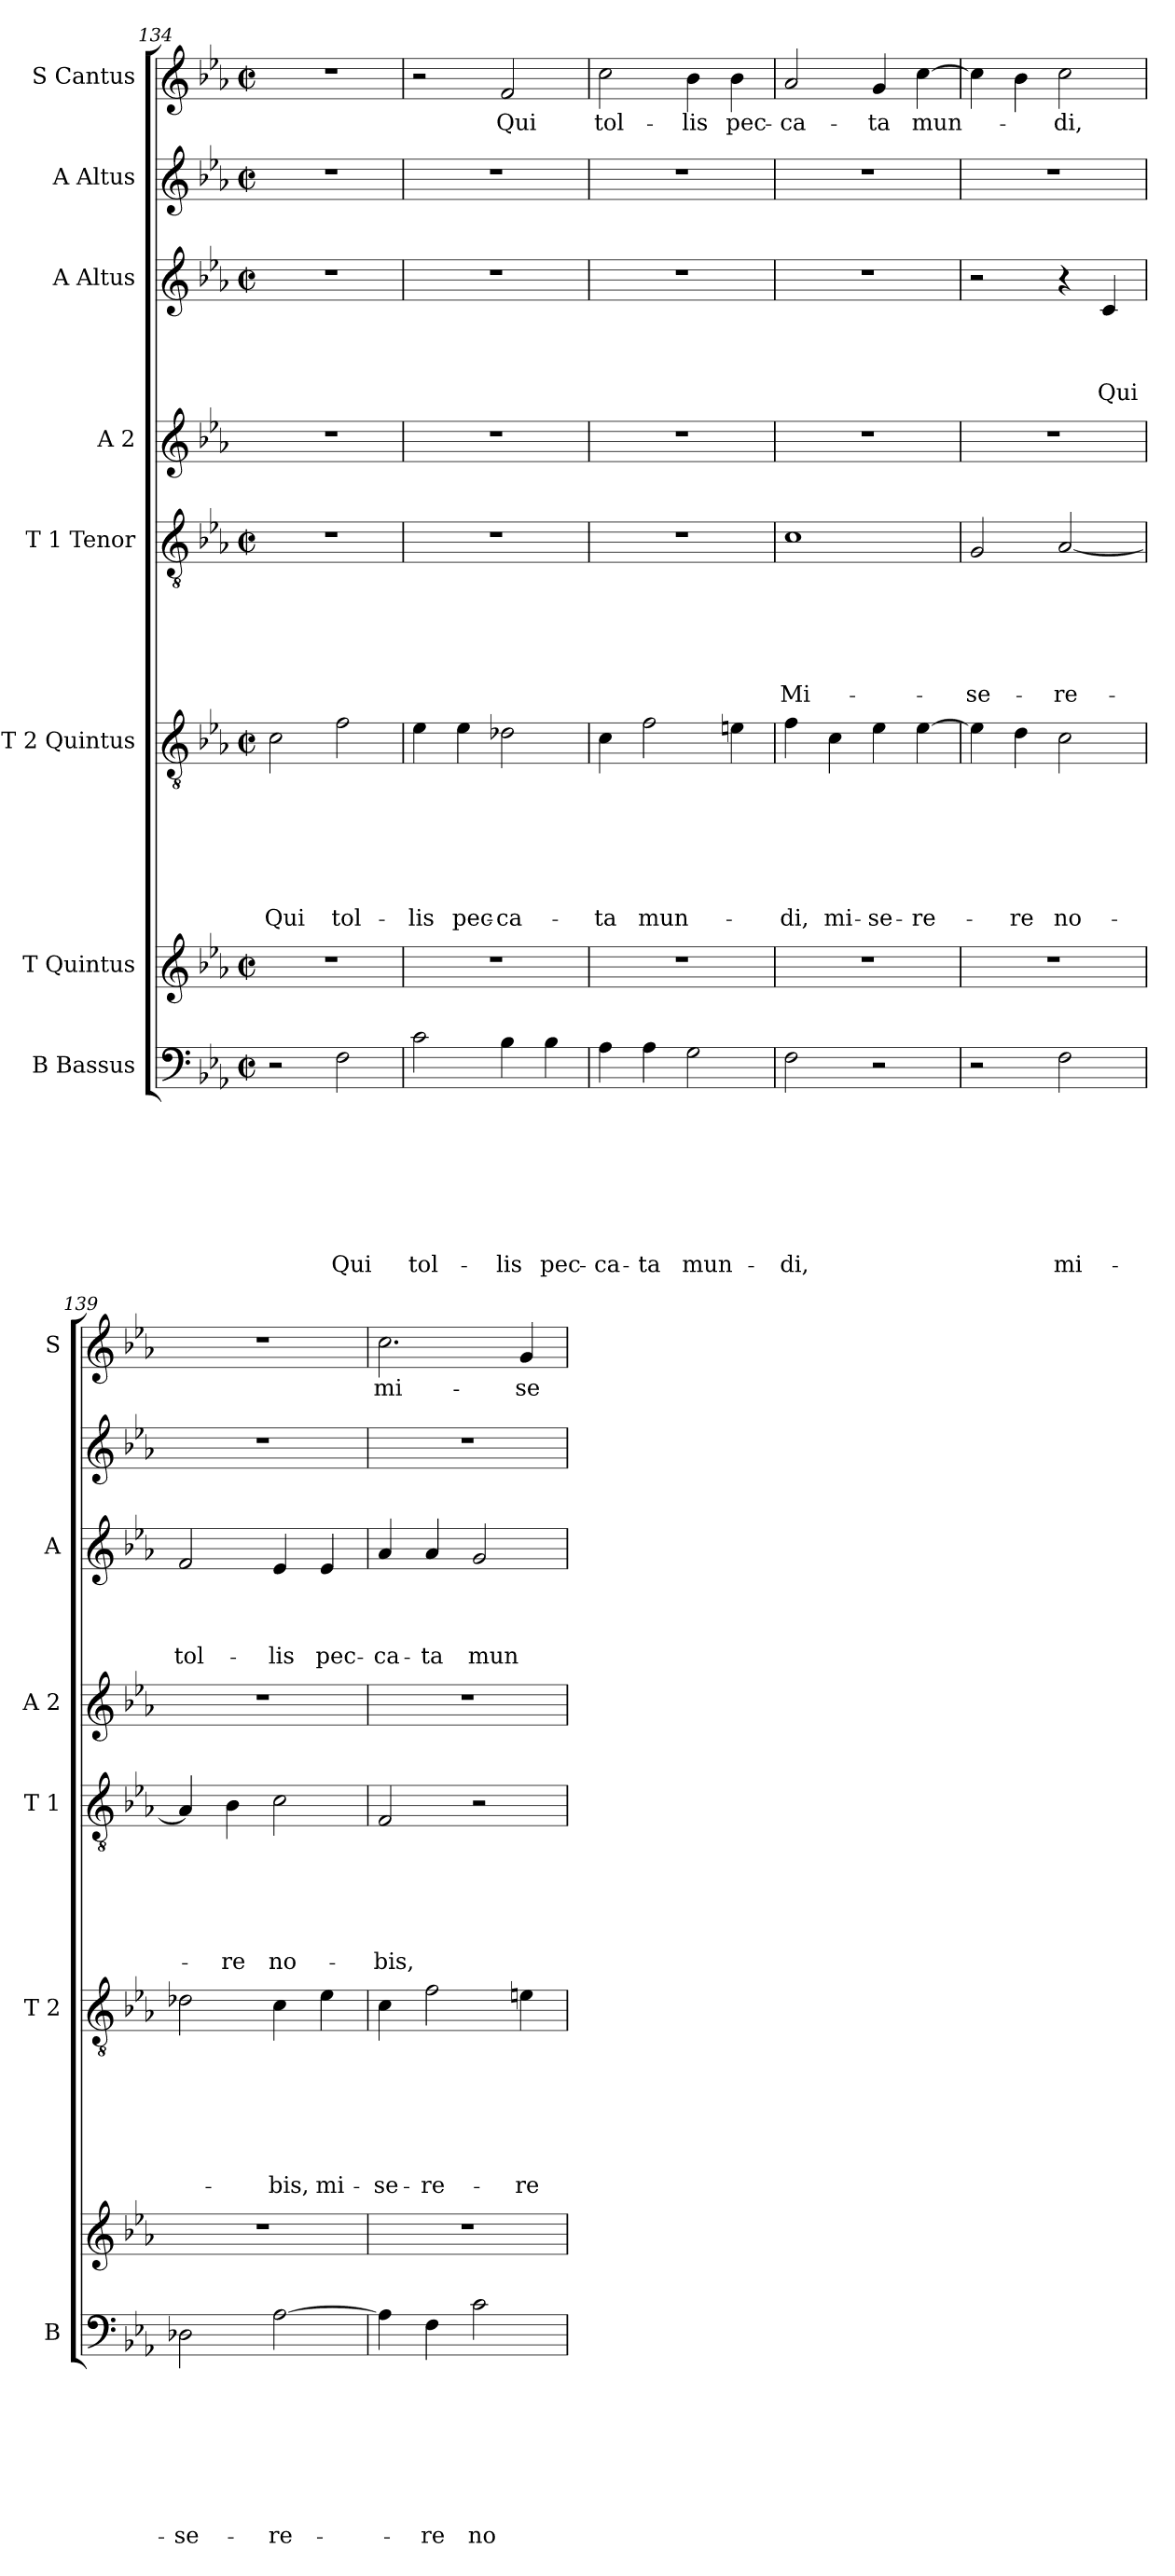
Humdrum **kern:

**kern	**text	**text	**text	**text	**text	**text	**text	**text	**kern	**kern	**text	**text	**text	**text	**text	**text	**text	**kern	**text	**text	**text	**text	**text	**text	**kern	**kern	**text	**text	**text	**text	**kern	**kern	**text
*part8	*part8	*part8	*part8	*part8	*part8	*part8	*part8	*part8	*part7	*part6	*part6	*part6	*part6	*part6	*part6	*part6	*part6	*part5	*part5	*part5	*part5	*part5	*part5	*part5	*part4	*part3	*part3	*part3	*part3	*part3	*part2	*part1	*part1
*staff8	*staff8	*staff8	*staff8	*staff8	*staff8	*staff8	*staff8	*staff8	*staff7	*staff6	*staff6	*staff6	*staff6	*staff6	*staff6	*staff6	*staff6	*staff5	*staff5	*staff5	*staff5	*staff5	*staff5	*staff5	*staff4	*staff3	*staff3	*staff3	*staff3	*staff3	*staff2	*staff1	*staff1
*I"B Bassus	*	*	*	*	*	*	*	*	*I"T Quintus	*I"T 2 Quintus	*	*	*	*	*	*	*	*I"T 1 Tenor	*	*	*	*	*	*	*I"A 2	*I"A Altus	*	*	*	*	*I"A Altus	*I"S Cantus	*
*I'B	*	*	*	*	*	*	*	*	*	*I'T 2	*	*	*	*	*	*	*	*I'T 1	*	*	*	*	*	*	*I'A 2	*I'A	*	*	*	*	*	*I'S	*
*clefF4	*	*	*	*	*	*	*	*	*clefG2	*clefGv2	*	*	*	*	*	*	*	*clefGv2	*	*	*	*	*	*	*clefG2	*clefG2	*	*	*	*	*clefG2	*clefG2	*
*k[b-e-a-]	*	*	*	*	*	*	*	*	*k[b-e-a-]	*k[b-e-a-]	*	*	*	*	*	*	*	*k[b-e-a-]	*	*	*	*	*	*	*k[b-e-a-]	*k[b-e-a-]	*	*	*	*	*k[b-e-a-]	*k[b-e-a-]	*
*E-:	*	*	*	*	*	*	*	*	*E-:	*E-:	*	*	*	*	*	*	*	*E-:	*	*	*	*	*	*	*E-:	*E-:	*	*	*	*	*E-:	*E-:	*
*M2/2	*	*	*	*	*	*	*	*	*M2/2	*M2/2	*	*	*	*	*	*	*	*M2/2	*	*	*	*	*	*	*	*M2/2	*	*	*	*	*M2/2	*M2/2	*
*met(c|)	*	*	*	*	*	*	*	*	*met(c|)	*met(c|)	*	*	*	*	*	*	*	*met(c|)	*	*	*	*	*	*	*	*met(c|)	*	*	*	*	*met(c|)	*met(c|)	*
=134	=134	=134	=134	=134	=134	=134	=134	=134	=134	=134	=134	=134	=134	=134	=134	=134	=134	=134	=134	=134	=134	=134	=134	=134	=134	=134	=134	=134	=134	=134	=134	=134	=134
!	!	!	!	!	!	!	!	!	!	!	!	!	!	!	!	!	!LO:LY:b	!	!	!	!	!	!	!	!	!	!	!	!	!	!	!	!
2r	.	.	.	.	.	.	.	.	1r	2c\	.	.	.	.	.	.	Qui	1r	.	.	.	.	.	.	1r	1r	.	.	.	.	1r	1r	.
!	!	!	!	!	!	!	!	!LO:LY:b	!	!	!	!	!	!	!	!	!LO:LY:b	!	!	!	!	!	!	!	!	!	!	!	!	!	!	!	!
2F\	.	.	.	.	.	.	.	Qui	.	2f\	.	.	.	.	.	.	tol-	.	.	.	.	.	.	.	.	.	.	.	.	.	.	.	.
!!LO:LB:g=z
=135	=135	=135	=135	=135	=135	=135	=135	=135	=135	=135	=135	=135	=135	=135	=135	=135	=135	=135	=135	=135	=135	=135	=135	=135	=135	=135	=135	=135	=135	=135	=135	=135	=135
!	!	!	!	!	!	!	!	!LO:LY:b	!	!	!	!	!	!	!	!	!LO:LY:b	!	!	!	!	!	!	!	!	!	!	!	!	!	!	!	!
2c\	.	.	.	.	.	.	.	tol-	1r	4e-\	.	.	.	.	.	.	-lis	1r	.	.	.	.	.	.	1r	1r	.	.	.	.	1r	2r	.
!	!	!	!	!	!	!	!	!	!	!	!	!	!	!	!	!	!LO:LY:b	!	!	!	!	!	!	!	!	!	!	!	!	!	!	!	!
.	.	.	.	.	.	.	.	.	.	4e-\	.	.	.	.	.	.	pec-	.	.	.	.	.	.	.	.	.	.	.	.	.	.	.	.
!	!	!	!	!	!	!	!	!LO:LY:b	!	!	!	!	!	!	!	!	!LO:LY:b	!	!	!	!	!	!	!	!	!	!	!	!	!	!	!	!LO:LY:b
4B-\	.	.	.	.	.	.	.	-lis	.	2d-X\	.	.	.	.	.	.	-ca-	.	.	.	.	.	.	.	.	.	.	.	.	.	.	2f/	Qui
!	!	!	!	!	!	!	!	!LO:LY:b	!	!	!	!	!	!	!	!	!	!	!	!	!	!	!	!	!	!	!	!	!	!	!	!	!
4B-\	.	.	.	.	.	.	.	pec-	.	.	.	.	.	.	.	.	.	.	.	.	.	.	.	.	.	.	.	.	.	.	.	.	.
=136	=136	=136	=136	=136	=136	=136	=136	=136	=136	=136	=136	=136	=136	=136	=136	=136	=136	=136	=136	=136	=136	=136	=136	=136	=136	=136	=136	=136	=136	=136	=136	=136	=136
!	!	!	!	!	!	!	!	!LO:LY:b	!	!	!	!	!	!	!	!	!LO:LY:b	!	!	!	!	!	!	!	!	!	!	!	!	!	!	!	!LO:LY:b
4A-\	.	.	.	.	.	.	.	-ca-	1r	4c\	.	.	.	.	.	.	-ta	1r	.	.	.	.	.	.	1r	1r	.	.	.	.	1r	2cc\	tol-
!	!	!	!	!	!	!	!	!LO:LY:b	!	!	!	!	!	!	!	!	!LO:LY:b	!	!	!	!	!	!	!	!	!	!	!	!	!	!	!	!
4A-\	.	.	.	.	.	.	.	-ta	.	2f\	.	.	.	.	.	.	mun-	.	.	.	.	.	.	.	.	.	.	.	.	.	.	.	.
!	!	!	!	!	!	!	!	!LO:LY:b	!	!	!	!	!	!	!	!	!	!	!	!	!	!	!	!	!	!	!	!	!	!	!	!	!LO:LY:b
2G\	.	.	.	.	.	.	.	mun-	.	.	.	.	.	.	.	.	.	.	.	.	.	.	.	.	.	.	.	.	.	.	.	4b-\	-lis
!	!	!	!	!	!	!	!	!	!	!	!	!	!	!	!	!	!	!	!	!	!	!	!	!	!	!	!	!	!	!	!	!	!LO:LY:b
.	.	.	.	.	.	.	.	.	.	4en\	.	.	.	.	.	.	.	.	.	.	.	.	.	.	.	.	.	.	.	.	.	4b-\	pec-
=137	=137	=137	=137	=137	=137	=137	=137	=137	=137	=137	=137	=137	=137	=137	=137	=137	=137	=137	=137	=137	=137	=137	=137	=137	=137	=137	=137	=137	=137	=137	=137	=137	=137
!	!	!	!	!	!	!	!	!LO:LY:b	!	!	!	!	!	!	!	!	!LO:LY:b	!	!	!	!	!	!	!LO:LY:b	!	!	!	!	!	!	!	!	!LO:LY:b
2F\	.	.	.	.	.	.	.	-di,	1r	4f\	.	.	.	.	.	.	-di,	1c	.	.	.	.	.	Mi-	1r	1r	.	.	.	.	1r	2a-/	-ca-
!	!	!	!	!	!	!	!	!	!	!	!	!	!	!	!	!	!LO:LY:b	!	!	!	!	!	!	!	!	!	!	!	!	!	!	!	!
.	.	.	.	.	.	.	.	.	.	4c\	.	.	.	.	.	.	mi-	.	.	.	.	.	.	.	.	.	.	.	.	.	.	.	.
!	!	!	!	!	!	!	!	!	!	!	!	!	!	!	!	!	!LO:LY:b	!	!	!	!	!	!	!	!	!	!	!	!	!	!	!	!LO:LY:b
2r	.	.	.	.	.	.	.	.	.	4e-\	.	.	.	.	.	.	-se-	.	.	.	.	.	.	.	.	.	.	.	.	.	.	4g/	-ta
!	!	!	!	!	!	!	!	!	!	!	!	!	!	!	!	!	!LO:LY:b	!	!	!	!	!	!	!	!	!	!	!	!	!	!	!	!LO:LY:b
.	.	.	.	.	.	.	.	.	.	[>4e-\	.	.	.	.	.	.	-re-	.	.	.	.	.	.	.	.	.	.	.	.	.	.	[>4cc\	mun-
=138	=138	=138	=138	=138	=138	=138	=138	=138	=138	=138	=138	=138	=138	=138	=138	=138	=138	=138	=138	=138	=138	=138	=138	=138	=138	=138	=138	=138	=138	=138	=138	=138	=138
!	!	!	!	!	!	!	!	!	!	!	!	!	!	!	!	!	!	!	!	!	!	!	!	!LO:LY:b	!	!	!	!	!	!	!	!	!
2r	.	.	.	.	.	.	.	.	1r	4e-\]	.	.	.	.	.	.	.	2G/	.	.	.	.	.	-se-	1r	2r	.	.	.	.	1r	4cc\]	.
!	!	!	!	!	!	!	!	!	!	!	!	!	!	!	!	!	!LO:LY:b	!	!	!	!	!	!	!	!	!	!	!	!	!	!	!	!
.	.	.	.	.	.	.	.	.	.	4d\	.	.	.	.	.	.	-re	.	.	.	.	.	.	.	.	.	.	.	.	.	.	4b-\	.
!	!	!	!	!	!	!	!	!LO:LY:b	!	!	!	!	!	!	!	!	!LO:LY:b	!	!	!	!	!	!	!LO:LY:b	!	!	!	!	!	!	!	!	!LO:LY:b
2F\	.	.	.	.	.	.	.	mi-	.	2c\	.	.	.	.	.	.	no-	[<2A-/	.	.	.	.	.	-re-	.	4r	.	.	.	.	.	2cc\	-di,
!	!	!	!	!	!	!	!	!	!	!	!	!	!	!	!	!	!	!	!	!	!	!	!	!	!	!	!	!	!	!LO:LY:b	!	!	!
.	.	.	.	.	.	.	.	.	.	.	.	.	.	.	.	.	.	.	.	.	.	.	.	.	.	4c/	.	.	.	Qui	.	.	.
=139	=139	=139	=139	=139	=139	=139	=139	=139	=139	=139	=139	=139	=139	=139	=139	=139	=139	=139	=139	=139	=139	=139	=139	=139	=139	=139	=139	=139	=139	=139	=139	=139	=139
!	!	!	!	!	!	!	!	!LO:LY:b	!	!	!	!	!	!	!	!	!	!	!	!	!	!	!	!	!	!	!	!	!	!LO:LY:b	!	!	!
2D-X\	.	.	.	.	.	.	.	-se-	1r	2d-X\	.	.	.	.	.	.	.	4A-/]	.	.	.	.	.	.	1r	2f/	.	.	.	tol-	1r	1r	.
!	!	!	!	!	!	!	!	!	!	!	!	!	!	!	!	!	!	!	!	!	!	!	!	!LO:LY:b	!	!	!	!	!	!	!	!	!
.	.	.	.	.	.	.	.	.	.	.	.	.	.	.	.	.	.	4B-\	.	.	.	.	.	-re	.	.	.	.	.	.	.	.	.
!	!	!	!	!	!	!	!	!LO:LY:b	!	!	!	!	!	!	!	!	!LO:LY:b	!	!	!	!	!	!	!LO:LY:b	!	!	!	!	!	!LO:LY:b	!	!	!
[<2A-\	.	.	.	.	.	.	.	-re-	.	4c\	.	.	.	.	.	.	-bis,	2c\	.	.	.	.	.	no-	.	4e-/	.	.	.	-lis	.	.	.
!	!	!	!	!	!	!	!	!	!	!	!	!	!	!	!	!	!LO:LY:b	!	!	!	!	!	!	!	!	!	!	!	!	!LO:LY:b	!	!	!
.	.	.	.	.	.	.	.	.	.	4e-\	.	.	.	.	.	.	mi-	.	.	.	.	.	.	.	.	4e-/	.	.	.	pec-	.	.	.
!!LO:LB:g=z
=140	=140	=140	=140	=140	=140	=140	=140	=140	=140	=140	=140	=140	=140	=140	=140	=140	=140	=140	=140	=140	=140	=140	=140	=140	=140	=140	=140	=140	=140	=140	=140	=140	=140
!	!	!	!	!	!	!	!	!	!	!	!	!	!	!	!	!	!LO:LY:b	!	!	!	!	!	!	!LO:LY:b	!	!	!	!	!	!LO:LY:b	!	!	!LO:LY:b
4A-\]	.	.	.	.	.	.	.	.	1r	4c\	.	.	.	.	.	.	-se-	2F/	.	.	.	.	.	-bis,	1r	4a-/	.	.	.	-ca-	1r	2.cc\	mi-
!	!	!	!	!	!	!	!	!LO:LY:b	!	!	!	!	!	!	!	!	!LO:LY:b	!	!	!	!	!	!	!	!	!	!	!	!	!LO:LY:b	!	!	!
4F\	.	.	.	.	.	.	.	-re	.	2f\	.	.	.	.	.	.	-re-	.	.	.	.	.	.	.	.	4a-/	.	.	.	-ta	.	.	.
!	!	!	!	!	!	!	!	!LO:LY:b	!	!	!	!	!	!	!	!	!	!	!	!	!	!	!	!	!	!	!	!	!	!LO:LY:b	!	!	!
2c\	.	.	.	.	.	.	.	no-	.	.	.	.	.	.	.	.	.	2r	.	.	.	.	.	.	.	2g/	.	.	.	mun-	.	.	.
!	!	!	!	!	!	!	!	!	!	!	!	!	!	!	!	!	!LO:LY:b	!	!	!	!	!	!	!	!	!	!	!	!	!	!	!	!LO:LY:b
.	.	.	.	.	.	.	.	.	.	4en\	.	.	.	.	.	.	-re	.	.	.	.	.	.	.	.	.	.	.	.	.	.	4g/	-se-
=	=	=	=	=	=	=	=	=	=	=	=	=	=	=	=	=	=	=	=	=	=	=	=	=	=	=	=	=	=	=	=	=	=
*-	*-	*-	*-	*-	*-	*-	*-	*-	*-	*-	*-	*-	*-	*-	*-	*-	*-	*-	*-	*-	*-	*-	*-	*-	*-	*-	*-	*-	*-	*-	*-	*-	*-
